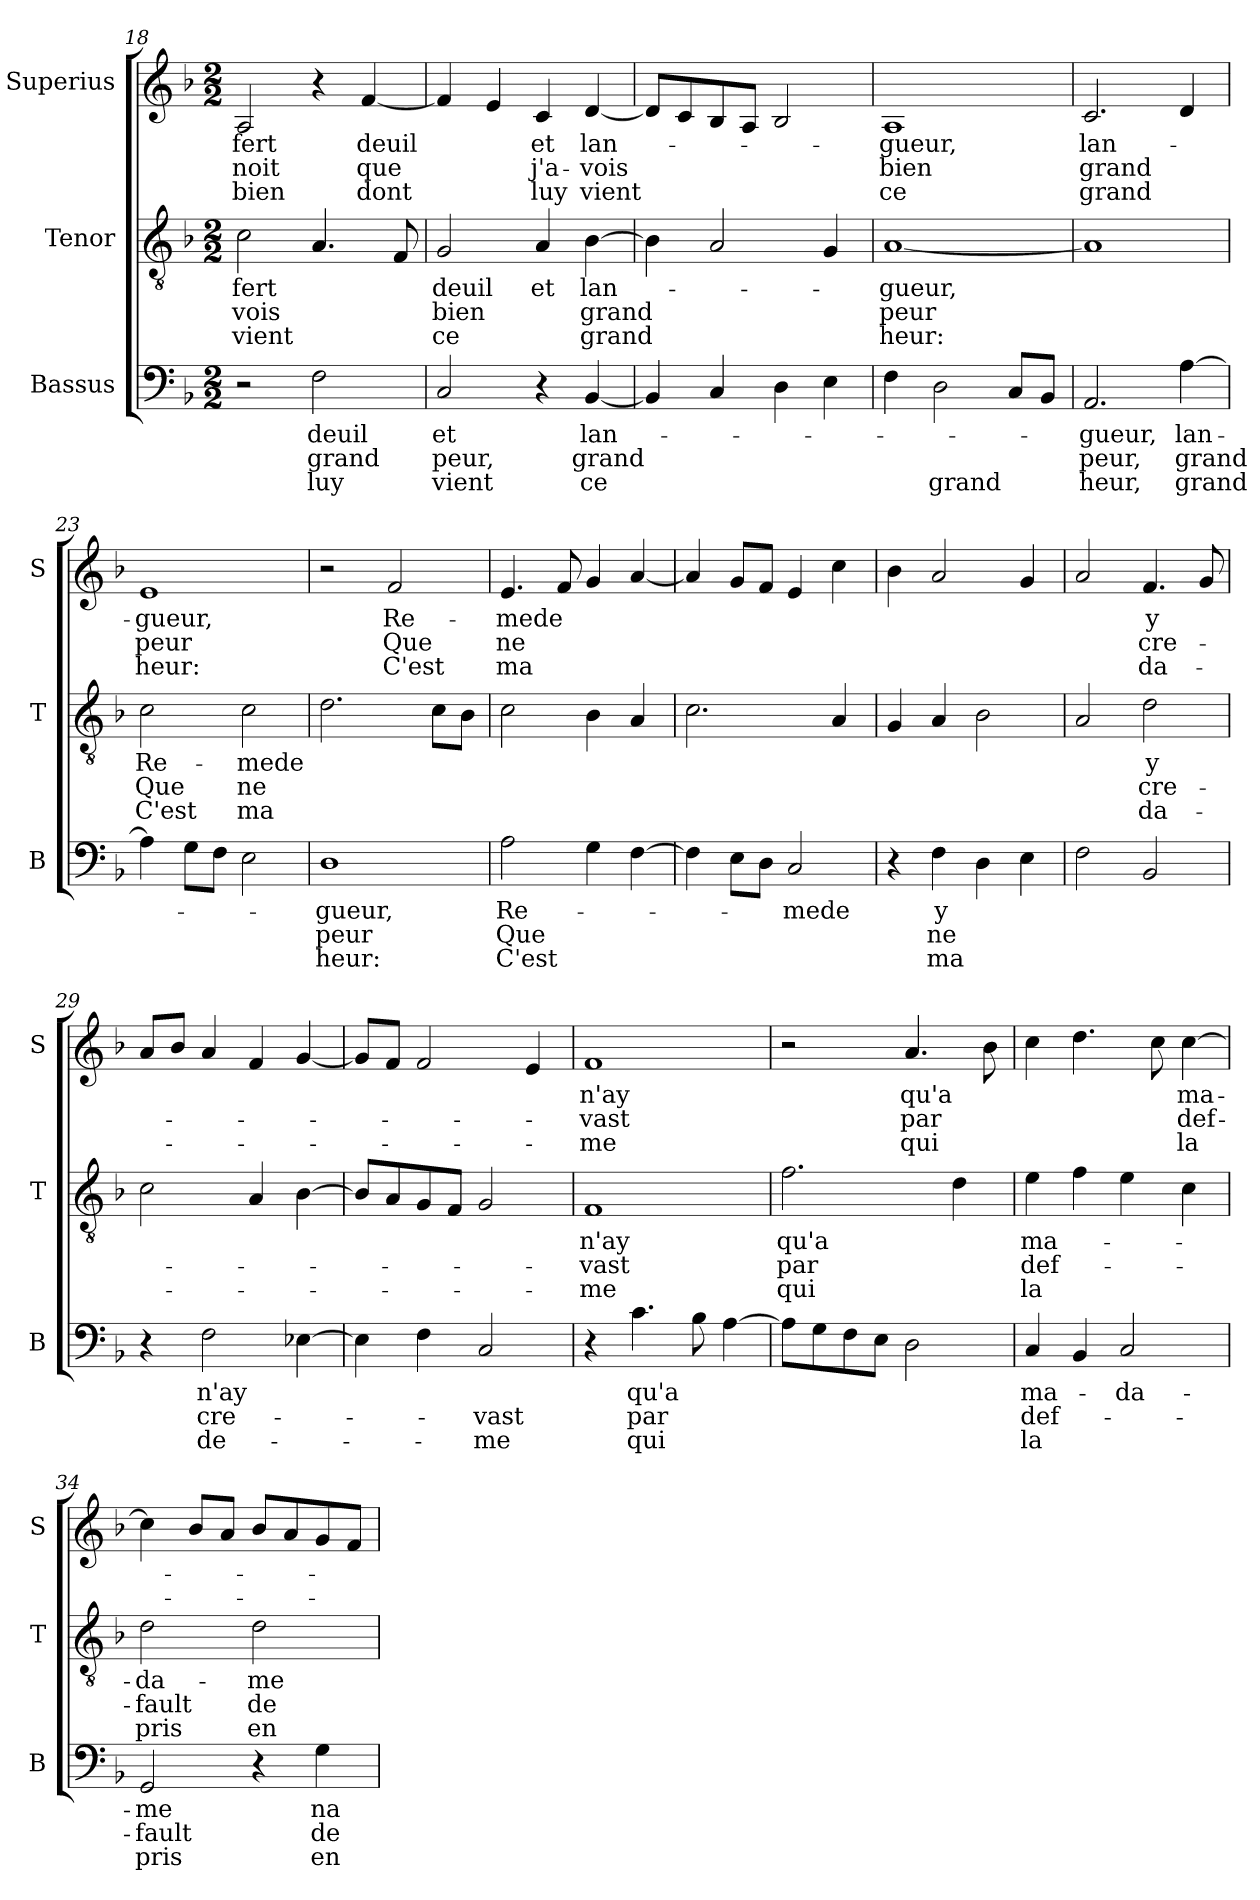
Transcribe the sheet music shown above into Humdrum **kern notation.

**kern	**text	**text	**text	**kern	**text	**text	**text	**kern	**text	**text	**text
*part3	*part3	*part3	*part3	*part2	*part2	*part2	*part2	*part1	*part1	*part1	*part1
*staff3	*staff3	*staff3	*staff3	*staff2	*staff2	*staff2	*staff2	*staff1	*staff1	*staff1	*staff1
*I"Bassus	*	*	*	*I"Tenor	*	*	*	*I"Superius	*	*	*
*I'B	*	*	*	*I'T	*	*	*	*I'S	*	*	*
*clefF4	*	*	*	*clefGv2	*	*	*	*clefG2	*	*	*
*k[b-]	*	*	*	*k[b-]	*	*	*	*k[b-]	*	*	*
*F:	*	*	*	*F:	*	*	*	*F:	*	*	*
*M2/2	*	*	*	*M2/2	*	*	*	*M2/2	*	*	*
=18	=18	=18	=18	=18	=18	=18	=18	=18	=18	=18	=18
!	!	!	!	!	!	!LO:LY:i	!LO:LY:i	!	!LO:LY:i	!LO:LY:i	!LO:LY:i
2r	.	.	.	2c	-fert	-vois	vient	2A	-fert	-noit	bien
!	!LO:LY:i	!LO:LY:i	!LO:LY:i	!	!	!	!	!	!	!	!
2F	deuil	grand	luy	4.A	.	.	.	4r	.	.	.
!	!	!	!	!	!	!	!	!	!LO:LY:i	!LO:LY:i	!LO:LY:i
.	.	.	.	.	.	.	.	[4f	deuil	que	dont
.	.	.	.	8F	.	.	.	.	.	.	.
=19	=19	=19	=19	=19	=19	=19	=19	=19	=19	=19	=19
!	!LO:LY:i	!LO:LY:i	!LO:LY:i	!	!	!LO:LY:i	!LO:LY:i	!	!	!	!
2C	et	peur,	vient	2G	deuil	bien	ce	4f]	.	.	.
.	.	.	.	.	.	.	.	4e	.	.	.
!	!	!	!	!	!	!	!	!	!LO:LY:i	!LO:LY:i	!LO:LY:i
4r	.	.	.	4A	et	.	.	4c	et	j'a-	luy
!	!LO:LY:i	!LO:LY:i	!LO:LY:i	!	!	!LO:LY:i	!LO:LY:i	!	!LO:LY:i	!LO:LY:i	!LO:LY:i
[4BB-	lan-	grand	ce	[4B-	lan-	grand	grand	[4d	lan-	-vois	vient
=20	=20	=20	=20	=20	=20	=20	=20	=20	=20	=20	=20
4BB-]	.	.	.	4B-]	.	.	.	8dL]	.	.	.
.	.	.	.	.	.	.	.	8c	.	.	.
4C	.	.	.	2A	.	.	.	8B-	.	.	.
.	.	.	.	.	.	.	.	8AJ	.	.	.
4D	.	.	.	.	.	.	.	2B-	.	.	.
4E	.	.	.	4G	.	.	.	.	.	.	.
=21	=21	=21	=21	=21	=21	=21	=21	=21	=21	=21	=21
!	!	!	!	!	!	!LO:LY:i	!LO:LY:i	!	!LO:LY:i	!LO:LY:i	!LO:LY:i
4F	.	.	.	[1A	-gueur,	peur	heur:	1A	-gueur,	bien	ce
!	!	!	!LO:LY:i	!	!	!	!	!	!	!	!
2D	.	.	grand	.	.	.	.	.	.	.	.
8CL	.	.	.	.	.	.	.	.	.	.	.
8BB-J	.	.	.	.	.	.	.	.	.	.	.
=22	=22	=22	=22	=22	=22	=22	=22	=22	=22	=22	=22
!	!LO:LY:i	!LO:LY:i	!LO:LY:i	!	!	!	!	!	!LO:LY:i	!LO:LY:i	!LO:LY:i
2.AA	-gueur,	peur,	heur,	1A]	.	.	.	2.c	lan-	grand	grand
!	!LO:LY:i	!LO:LY:i	!LO:LY:i	!	!	!	!	!	!	!	!
[4A	lan-	grand	grand	.	.	.	.	4d	.	.	.
=23	=23	=23	=23	=23	=23	=23	=23	=23	=23	=23	=23
!	!	!	!	!	!	!LO:LY:i	!LO:LY:i	!	!LO:LY:i	!LO:LY:i	!LO:LY:i
4A]	.	.	.	2c	Re-	Que	C'est	1e	-gueur,	peur	heur:
8GL	.	.	.	.	.	.	.	.	.	.	.
8FJ	.	.	.	.	.	.	.	.	.	.	.
!	!	!	!	!	!	!LO:LY:i	!LO:LY:i	!	!	!	!
2E	.	.	.	2c	-mede	ne	ma	.	.	.	.
=24	=24	=24	=24	=24	=24	=24	=24	=24	=24	=24	=24
!	!LO:LY:i	!LO:LY:i	!LO:LY:i	!	!	!	!	!	!	!	!
1D	-gueur,	peur	heur:	2.d	.	.	.	2r	.	.	.
!	!	!	!	!	!	!	!	!	!LO:LY:i	!LO:LY:i	!LO:LY:i
.	.	.	.	.	.	.	.	2f	Re-	Que	C'est
.	.	.	.	8cL	.	.	.	.	.	.	.
.	.	.	.	8B-J	.	.	.	.	.	.	.
=25	=25	=25	=25	=25	=25	=25	=25	=25	=25	=25	=25
!	!LO:LY:i	!LO:LY:i	!LO:LY:i	!	!	!	!	!	!LO:LY:i	!LO:LY:i	!LO:LY:i
2A	Re-	Que	C'est	2c	.	.	.	4.e	-mede	ne	ma
.	.	.	.	.	.	.	.	8f	.	.	.
4G	.	.	.	4B-	.	.	.	4g	.	.	.
[4F	.	.	.	4A	.	.	.	[4a	.	.	.
=26	=26	=26	=26	=26	=26	=26	=26	=26	=26	=26	=26
4F]	.	.	.	2.c	.	.	.	4a]	.	.	.
8EL	.	.	.	.	.	.	.	8gL	.	.	.
8DJ	.	.	.	.	.	.	.	8fJ	.	.	.
!	!LO:LY:i	!	!	!	!	!	!	!	!	!	!
2C	-mede	.	.	.	.	.	.	4e	.	.	.
.	.	.	.	4A	.	.	.	4cc	.	.	.
=27	=27	=27	=27	=27	=27	=27	=27	=27	=27	=27	=27
4r	.	.	.	4G	.	.	.	4b-	.	.	.
!	!LO:LY:i	!LO:LY:i	!LO:LY:i	!	!	!	!	!	!	!	!
4F	y	ne	ma	4A	.	.	.	2a	.	.	.
4D	.	.	.	2B-	.	.	.	.	.	.	.
4E	.	.	.	.	.	.	.	4g	.	.	.
=28	=28	=28	=28	=28	=28	=28	=28	=28	=28	=28	=28
2F	.	.	.	2A	.	.	.	2a	.	.	.
!	!	!	!	!	!	!LO:LY:i	!LO:LY:i	!	!LO:LY:i	!LO:LY:i	!LO:LY:i
2BB-	.	.	.	2d	y	cre-	da-	4.f	y	cre-	da-
.	.	.	.	.	.	.	.	8g	.	.	.
=29	=29	=29	=29	=29	=29	=29	=29	=29	=29	=29	=29
4r	.	.	.	2c	.	.	.	8aL	.	.	.
.	.	.	.	.	.	.	.	8b-J	.	.	.
!	!LO:LY:i	!LO:LY:i	!LO:LY:i	!	!	!	!	!	!	!	!
2F	n'ay	cre-	de-	.	.	.	.	4a	.	.	.
.	.	.	.	4A	.	.	.	4f	.	.	.
[4E-X	.	.	.	[4B-	.	.	.	[4g	.	.	.
=30	=30	=30	=30	=30	=30	=30	=30	=30	=30	=30	=30
4E-]	.	.	.	8B-L]	.	.	.	8gL]	.	.	.
.	.	.	.	8A	.	.	.	8fJ	.	.	.
4F	.	.	.	8G	.	.	.	2f	.	.	.
.	.	.	.	8FJ	.	.	.	.	.	.	.
!	!	!LO:LY:i	!LO:LY:i	!	!	!	!	!	!	!	!
2C	.	-vast	-me	2G	.	.	.	.	.	.	.
.	.	.	.	.	.	.	.	4e	.	.	.
=31	=31	=31	=31	=31	=31	=31	=31	=31	=31	=31	=31
!	!	!	!	!	!	!LO:LY:i	!LO:LY:i	!	!LO:LY:i	!LO:LY:i	!LO:LY:i
4r	.	.	.	1F	n'ay	-vast	-me	1f	n'ay	-vast	-me
!	!LO:LY:i	!LO:LY:i	!LO:LY:i	!	!	!	!	!	!	!	!
4.c	qu'a	par	qui	.	.	.	.	.	.	.	.
8B-	.	.	.	.	.	.	.	.	.	.	.
[4A	.	.	.	.	.	.	.	.	.	.	.
=32	=32	=32	=32	=32	=32	=32	=32	=32	=32	=32	=32
!	!	!	!	!	!	!LO:LY:i	!LO:LY:i	!	!	!	!
8AL]	.	.	.	2.f	qu'a	par	qui	2r	.	.	.
8G	.	.	.	.	.	.	.	.	.	.	.
8F	.	.	.	.	.	.	.	.	.	.	.
8EJ	.	.	.	.	.	.	.	.	.	.	.
!	!	!	!	!	!	!	!	!	!LO:LY:i	!LO:LY:i	!LO:LY:i
2D	.	.	.	.	.	.	.	4.a	qu'a	par	qui
.	.	.	.	4d	.	.	.	.	.	.	.
.	.	.	.	.	.	.	.	8b-	.	.	.
=33	=33	=33	=33	=33	=33	=33	=33	=33	=33	=33	=33
!	!LO:LY:i	!LO:LY:i	!LO:LY:i	!	!	!LO:LY:i	!LO:LY:i	!	!	!	!
4C	ma-	def-	la	4e	ma-	def-	la	4cc	.	.	.
4BB-	.	.	.	4f	.	.	.	4.dd	.	.	.
!	!LO:LY:i	!	!	!	!	!	!	!	!	!	!
2C	-da-	.	.	4e	.	.	.	.	.	.	.
.	.	.	.	.	.	.	.	8cc	.	.	.
!	!	!	!	!	!	!	!	!	!LO:LY:i	!LO:LY:i	!LO:LY:i
.	.	.	.	4c	.	.	.	[4cc	ma-	def-	la
=34	=34	=34	=34	=34	=34	=34	=34	=34	=34	=34	=34
!	!LO:LY:i	!LO:LY:i	!LO:LY:i	!	!	!LO:LY:i	!LO:LY:i	!	!	!	!
2GG	-me	-fault	pris	2d	-da-	-fault	pris	4cc]	.	.	.
.	.	.	.	.	.	.	.	8b-L	.	.	.
.	.	.	.	.	.	.	.	8aJ	.	.	.
!	!	!	!	!	!	!LO:LY:i	!LO:LY:i	!	!	!	!
4r	.	.	.	2d	-me	de	en	8b-L	.	.	.
.	.	.	.	.	.	.	.	8a	.	.	.
!	!LO:LY:i	!LO:LY:i	!LO:LY:i	!	!	!	!	!	!	!	!
4G	na-	de	en	.	.	.	.	8g	.	.	.
.	.	.	.	.	.	.	.	8fJ	.	.	.
=	=	=	=	=	=	=	=	=	=	=	=
*-	*-	*-	*-	*-	*-	*-	*-	*-	*-	*-	*-
